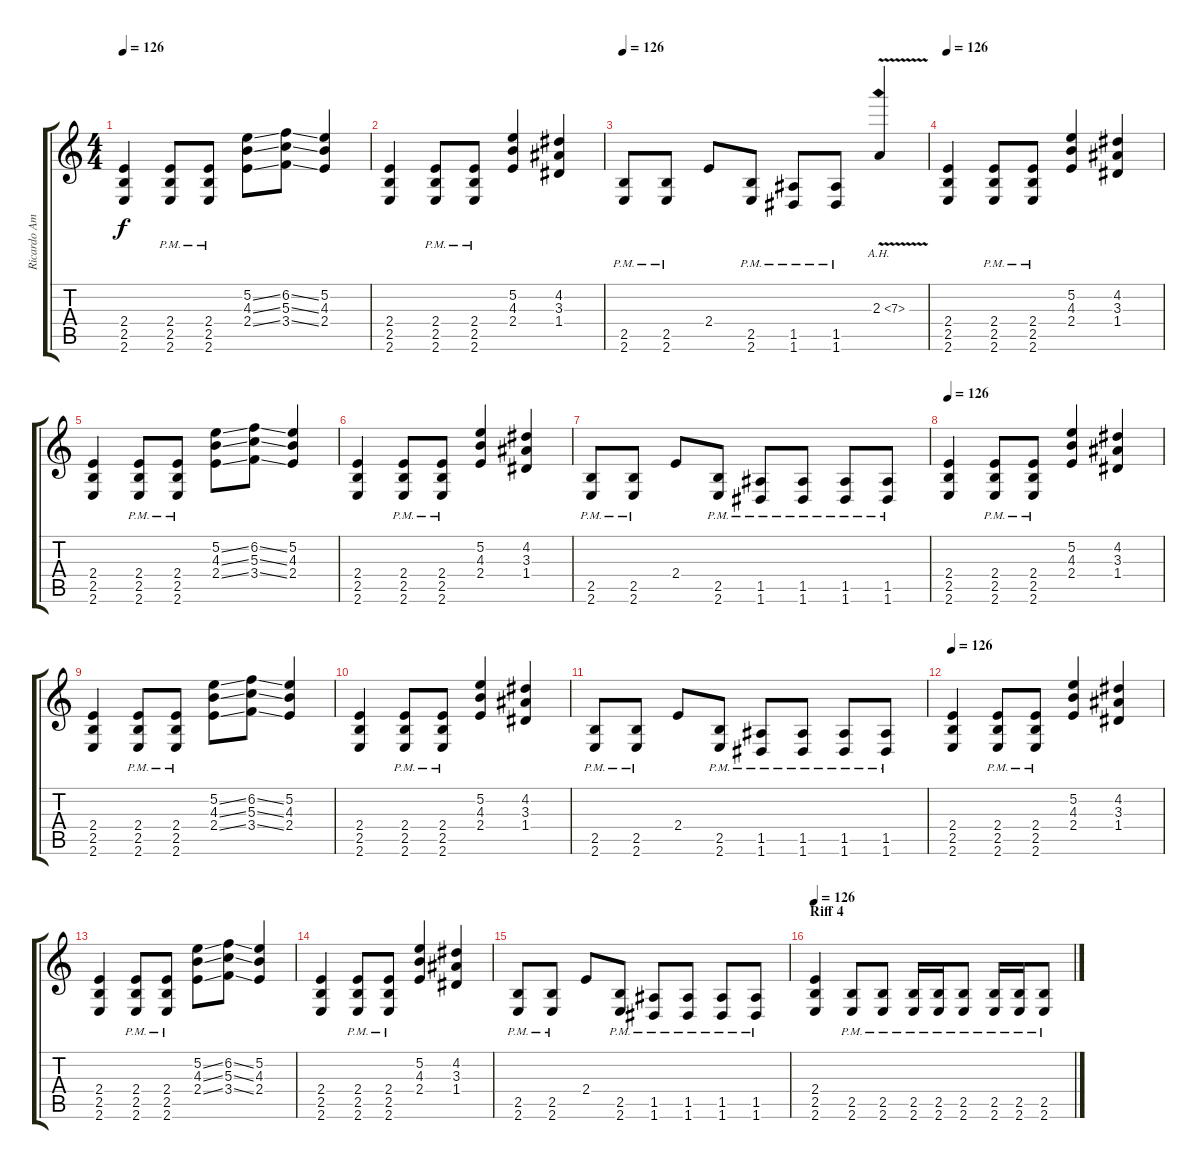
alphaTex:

\track ("Ricardo Amorim - Guitar" "Ricardo Am") {instrument distortionguitar}
\staff {score tabs}
\tuning (E4 B3 G3 D3 A2 D2) {hide}
\ts (4 4)
\tempo 126
\clef g2
\ks c
(2.4 2.5 2.6).4{dy f} (2.4{pm} 2.5{pm} 2.6{pm}).8 (2.4{pm} 2.5{pm} 2.6{pm}).8 (5.2{ss} 4.3{ss} 2.4{ss}).8 (6.2{ss} 5.3{ss} 3.4{ss}).8 (5.2 4.3 2.4).4 |
(2.4 2.5 2.6).4 (2.4{pm} 2.5{pm} 2.6{pm}).8 (2.4{pm} 2.5{pm} 2.6{pm}).8 (5.2 4.3 2.4).4 (4.2 3.3 1.4).4 |
\tempo 126
(2.5{pm} 2.6{pm}).8 (2.5{pm} 2.6{pm}).8 2.4.8 (2.5{pm} 2.6{pm}).8 (1.5{pm} 1.6{pm}).8 (1.5{pm} 1.6{pm}).8 2.3{ah 5 v}.4 |
\section ("" "")
\tempo 126
(2.4 2.5 2.6).4{volume 12 balance 3 instrument distortionguitar} (2.4{pm} 2.5{pm} 2.6{pm}).8 (2.4{pm} 2.5{pm} 2.6{pm}).8 (5.2 4.3 2.4).4 (4.2 3.3 1.4).4 |
(2.4 2.5 2.6).4 (2.4{pm} 2.5{pm} 2.6{pm}).8 (2.4{pm} 2.5{pm} 2.6{pm}).8 (5.2{ss} 4.3{ss} 2.4{ss}).8 (6.2{ss} 5.3{ss} 3.4{ss}).8 (5.2 4.3 2.4).4 |
(2.4 2.5 2.6).4 (2.4{pm} 2.5{pm} 2.6{pm}).8 (2.4{pm} 2.5{pm} 2.6{pm}).8 (5.2 4.3 2.4).4 (4.2 3.3 1.4).4 |
(2.5{pm} 2.6{pm}).8 (2.5{pm} 2.6{pm}).8 2.4.8 (2.5{pm} 2.6{pm}).8 (1.5{pm} 1.6{pm}).8 (1.5{pm} 1.6{pm}).8 (1.5{pm} 1.6{pm}).8 (1.5{pm} 1.6{pm}).8 |
\tempo 126
(2.4 2.5 2.6).4 (2.4{pm} 2.5{pm} 2.6{pm}).8 (2.4{pm} 2.5{pm} 2.6{pm}).8 (5.2 4.3 2.4).4 (4.2 3.3 1.4).4 |
(2.4 2.5 2.6).4 (2.4{pm} 2.5{pm} 2.6{pm}).8 (2.4{pm} 2.5{pm} 2.6{pm}).8 (5.2{ss} 4.3{ss} 2.4{ss}).8 (6.2{ss} 5.3{ss} 3.4{ss}).8 (5.2 4.3 2.4).4 |
(2.4 2.5 2.6).4 (2.4{pm} 2.5{pm} 2.6{pm}).8 (2.4{pm} 2.5{pm} 2.6{pm}).8 (5.2 4.3 2.4).4 (4.2 3.3 1.4).4 |
(2.5{pm} 2.6{pm}).8 (2.5{pm} 2.6{pm}).8 2.4.8 (2.5{pm} 2.6{pm}).8 (1.5{pm} 1.6{pm}).8 (1.5{pm} 1.6{pm}).8 (1.5{pm} 1.6{pm}).8 (1.5{pm} 1.6{pm}).8 |
\tempo 126
(2.4 2.5 2.6).4 (2.4{pm} 2.5{pm} 2.6{pm}).8 (2.4{pm} 2.5{pm} 2.6{pm}).8 (5.2 4.3 2.4).4 (4.2 3.3 1.4).4 |
(2.4 2.5 2.6).4 (2.4{pm} 2.5{pm} 2.6{pm}).8 (2.4{pm} 2.5{pm} 2.6{pm}).8 (5.2{ss} 4.3{ss} 2.4{ss}).8 (6.2{ss} 5.3{ss} 3.4{ss}).8 (5.2 4.3 2.4).4 |
(2.4 2.5 2.6).4 (2.4{pm} 2.5{pm} 2.6{pm}).8 (2.4{pm} 2.5{pm} 2.6{pm}).8 (5.2 4.3 2.4).4 (4.2 3.3 1.4).4 |
(2.5{pm} 2.6{pm}).8 (2.5{pm} 2.6{pm}).8 2.4.8 (2.5{pm} 2.6{pm}).8 (1.5{pm} 1.6{pm}).8 (1.5{pm} 1.6{pm}).8 (1.5{pm} 1.6{pm}).8 (1.5{pm} 1.6{pm}).8 |
\section ("" "Riff 4")
\tempo 126
(2.4 2.5 2.6).4 (2.5{pm} 2.6{pm}).8 (2.5{pm} 2.6{pm}).8 (2.5{pm} 2.6{pm}).16 (2.5{pm} 2.6{pm}).16 (2.5{pm} 2.6{pm}).8 (2.5{pm} 2.6{pm}).16 (2.5{pm} 2.6{pm}).16 (2.5{pm} 2.6{pm}).8
